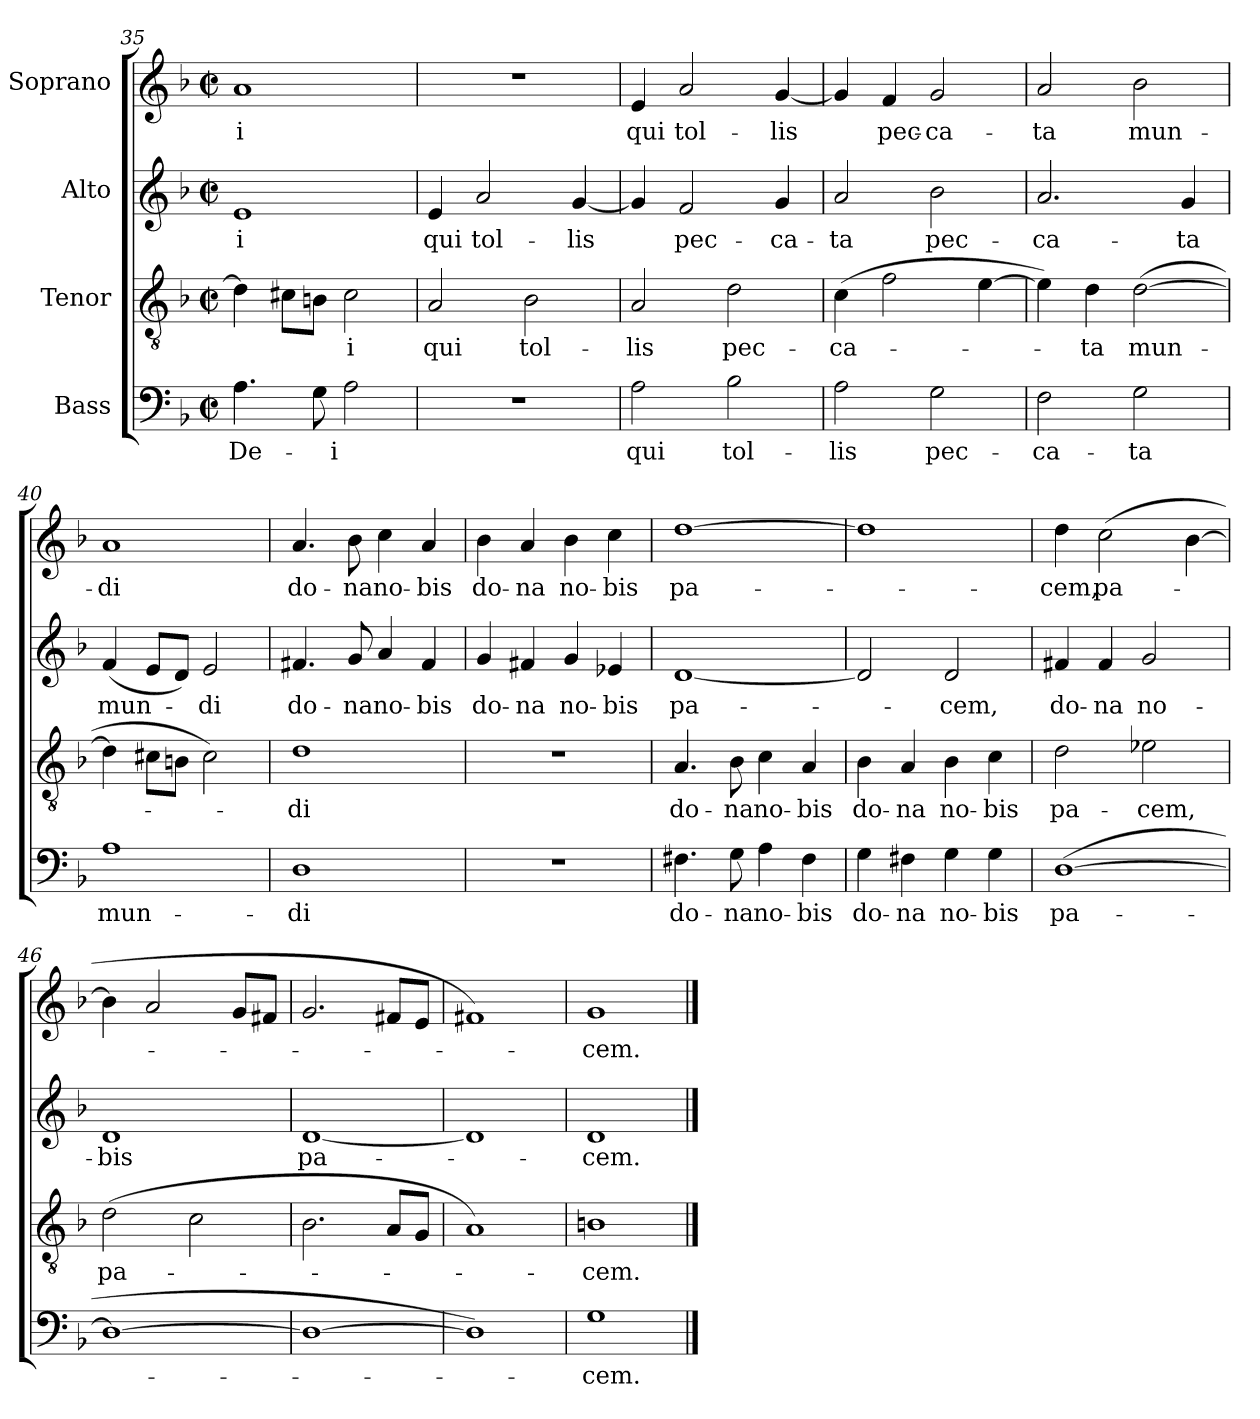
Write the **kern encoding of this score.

**kern	**text	**kern	**text	**kern	**text	**kern	**text
*part4	*part4	*part3	*part3	*part2	*part2	*part1	*part1
*staff4	*staff4	*staff3	*staff3	*staff2	*staff2	*staff1	*staff1
*I"Bass	*	*I"Tenor	*	*I"Alto	*	*I"Soprano	*
*clefF4	*	*clefGv2	*	*clefG2	*	*clefG2	*
*k[b-]	*	*k[b-]	*	*k[b-]	*	*k[b-]	*
*F:	*	*F:	*	*F:	*	*F:	*
*M2/2	*	*M2/2	*	*M2/2	*	*M2/2	*
*met(c|)	*	*met(c|)	*	*met(c|)	*	*met(c|)	*
=35	=35	=35	=35	=35	=35	=35	=35
4.A\	De-	4d\]	.	1e	-i	1a	-i
.	.	8c#X\L	.	.	.	.	.
8G\	.	8Bn\J	.	.	.	.	.
2A\	-i	2c#\	-i	.	.	.	.
=36	=36	=36	=36	=36	=36	=36	=36
1r	.	2A/	qui	4e/	qui	1r	.
.	.	.	.	2a/	tol-	.	.
.	.	2B-\	tol-	.	.	.	.
.	.	.	.	[4g/	-lis	.	.
=37	=37	=37	=37	=37	=37	=37	=37
2A\	qui	2A/	-lis	4g/]	.	4e/	qui
.	.	.	.	2f/	pec-	2a/	tol-
2B-\	tol-	2d\	pec-	.	.	.	.
.	.	.	.	4g/	-ca-	[4g/	-lis
!!LO:LB:g=z
=38	=38	=38	=38	=38	=38	=38	=38
2A\	-lis	(4c\	-ca-	2a/	-ta	4g/]	.
.	.	2f\	.	.	.	4f/	pec-
2G\	pec-	.	.	2b-\	pec-	2g/	-ca-
.	.	[4e\	.	.	.	.	.
=39	=39	=39	=39	=39	=39	=39	=39
2F\	-ca-	4e\])	.	2.a/	-ca-	2a/	-ta
.	.	4d\	-ta	.	.	.	.
2G\	-ta	([2d\	mun-	.	.	2b-\	mun-
.	.	.	.	4g/	-ta	.	.
=40	=40	=40	=40	=40	=40	=40	=40
1A	mun-	4d\]	.	(4f/	mun-	1a	-di
.	.	8c#X\L	.	8e/L	.	.	.
.	.	8Bn\J	.	8d/J)	.	.	.
.	.	2c#\)	.	2e/	-di	.	.
=41	=41	=41	=41	=41	=41	=41	=41
1D	-di	1d	-di	4.f#X/	do-	4.a/	do-
.	.	.	.	8g/	-na	8b-\	-na
.	.	.	.	4a/	no-	4cc\	no-
.	.	.	.	4f#/	-bis	4a/	-bis
=42	=42	=42	=42	=42	=42	=42	=42
1r	.	1r	.	4g/	do-	4b-\	do-
.	.	.	.	4f#X/	-na	4a/	-na
.	.	.	.	4g/	no-	4b-\	no-
.	.	.	.	4e-X/	-bis	4cc\	-bis
!!LO:LB:g=z
=43	=43	=43	=43	=43	=43	=43	=43
4.F#X\	do-	4.A/	do-	[1d	pa-	[1dd	pa-
8G\	-na	8B-\	-na	.	.	.	.
4A\	no-	4c\	no-	.	.	.	.
4F#\	-bis	4A/	-bis	.	.	.	.
=44	=44	=44	=44	=44	=44	=44	=44
4G\	do-	4B-\	do-	2d/]	.	1dd]	.
4F#X\	-na	4A/	-na	.	.	.	.
4G\	no-	4B-\	no-	2d/	-cem,	.	.
4G\	-bis	4c\	-bis	.	.	.	.
=45	=45	=45	=45	=45	=45	=45	=45
([1D	pa-	2d\	pa-	4f#X/	do-	4dd\	-cem,
.	.	.	.	4f#/	-na	(2cc\	pa-
.	.	2e-X\	-cem,	2g/	no-	.	.
.	.	.	.	.	.	[4b-\	.
=46	=46	=46	=46	=46	=46	=46	=46
1D_	.	(2d\	pa-	1d	-bis	4b-\]	.
.	.	.	.	.	.	2a/	.
.	.	2c\	.	.	.	.	.
.	.	.	.	.	.	8g/L	.
.	.	.	.	.	.	8f#X/J	.
=47	=47	=47	=47	=47	=47	=47	=47
1D_	.	2.B-\	.	[1d	pa-	2.g/	.
.	.	8A/L	.	.	.	8f#X/L	.
.	.	8G/J	.	.	.	8e/J	.
=48	=48	=48	=48	=48	=48	=48	=48
1D])	.	1A)	.	1d]	.	1f#X)	.
=49	=49	=49	=49	=49	=49	=49	=49
1G	-cem.	1Bn	-cem.	1d	-cem.	1g	-cem.
==	==	==	==	==	==	==	==
*-	*-	*-	*-	*-	*-	*-	*-
